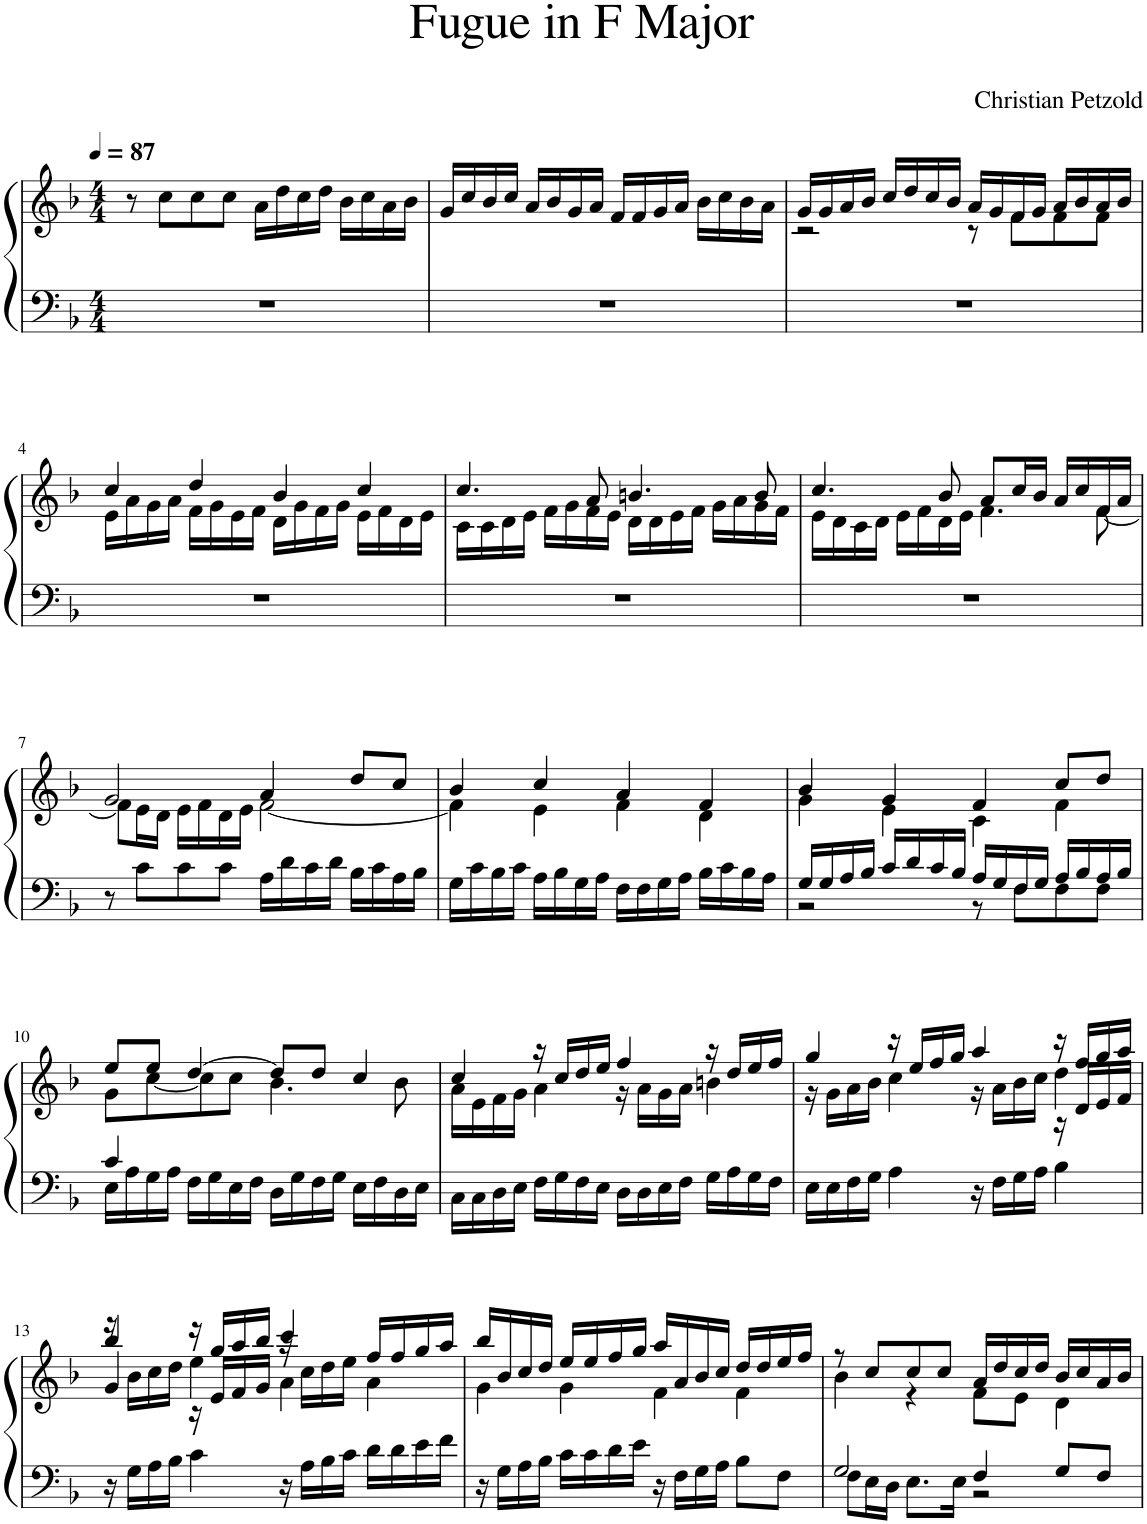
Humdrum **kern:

**kern	**kern
*part1	*part1
*staff2	*staff1
*I"Organ	*
*I'Org.	*
*clefF4	*clefG2
*k[b-]	*k[b-]
*M4/4	*M4/4
*MM87	*MM87
=1	=1
1r	8r
.	8cc\L
.	8cc\
.	8cc\J
.	16a\LL
.	16dd\
.	16cc\
.	16dd\JJ
.	16b-\LL
.	16cc\
.	16a\
.	16b-\JJ
=2	=2
1r	16g/LL
.	16cc/
.	16b-/
.	16cc/JJ
.	16a/LL
.	16b-/
.	16g/
.	16a/JJ
.	16f/LL
.	16f/
.	16g/
.	16a/JJ
.	16b-\LL
.	16cc\
.	16b-\
.	16a\JJ
=3	=3
*	*^
1r	16g/LL	2r
.	16g/	.
.	16a/	.
.	16b-/JJ	.
.	16cc/LL	.
.	16dd/	.
.	16cc/	.
.	16b-/JJ	.
.	16a/LL	8r
.	16g/	.
.	16f/	8f\L
.	16g/JJ	.
.	16a/LL	8f\
.	16b-/	.
.	16a/	8f\J
.	16b-/JJ	.
!!LO:LB:g=z	!!
=4	=4	=4
1r	4cc/	16e\LL
.	.	16a\
.	.	16g\
.	.	16a\JJ
.	4dd/	16f\LL
.	.	16g\
.	.	16e\
.	.	16f\JJ
.	4b-/	16d\LL
.	.	16g\
.	.	16f\
.	.	16g\JJ
.	4cc/	16e\LL
.	.	16f\
.	.	16d\
.	.	16e\JJ
=5	=5	=5
1r	4.cc/	16c\LL
.	.	16c\
.	.	16d\
.	.	16e\JJ
.	.	16f\LL
.	.	16g\
.	8a/	16f\
.	.	16e\JJ
.	4.bn/	16d\LL
.	.	16d\
.	.	16e\
.	.	16f\JJ
.	.	16g\LL
.	.	16a\
.	8b/	16g\
.	.	16f\JJ
=6	=6	=6
1r	4.cc/	16e\LL
.	.	16d\
.	.	16c\
.	.	16d\JJ
.	.	16e\LL
.	.	16f\
.	8b-/	16d\
.	.	16e\JJ
.	8a/L	4.f\
.	16cc/L	.
.	16b-/JJ	.
.	16a/LL	.
.	16cc/	.
.	16f/	[8f\
.	16a/JJ	.
!!LO:LB:g=z	!!
=7	=7	=7
8r	2g/	8f\L]
8c\L	.	16e\L
.	.	16d\JJ
8c\	.	16e\LL
.	.	16f\
8c\J	.	16d\
.	.	16e\JJ
16A\LL	4a/	[2f\
16d\	.	.
16c\	.	.
16d\JJ	.	.
16B-\LL	8dd/L	.
16c\	.	.
16A\	8cc/J	.
16B-\JJ	.	.
=8	=8	=8
16G\LL	4b-/	4f\]
16c\	.	.
16B-\	.	.
16c\JJ	.	.
16A\LL	4cc/	4e\
16B-\	.	.
16G\	.	.
16A\JJ	.	.
16F\LL	4a/	4f\
16F\	.	.
16G\	.	.
16A\JJ	.	.
16B-\LL	4f/	4d\
16c\	.	.
16B-\	.	.
16A\JJ	.	.
=9	=9	=9
*^	*	*
16G/LL	2r	4b-/	4g\
16G/	.	.	.
16A/	.	.	.
16B-/JJ	.	.	.
16c/LL	.	4g/	4e\
16d/	.	.	.
16c/	.	.	.
16B-/JJ	.	.	.
16A/LL	8r	4f/	4c\
16G/	.	.	.
16F/	8F\L	.	.
16G/JJ	.	.	.
16A/LL	8F\	8cc/L	4f\
16B-/	.	.	.
16A/	8F\J	8dd/J	.
16B-/JJ	.	.	.
!!LO:LB:g=z	!!
=10	=10	=10	=10
4c/	16E\LL	8ee/L	8g\L
.	16A\	.	.
.	16G\	8ee/J	[8cc\
.	16A\JJ	.	.
4ryy	16F\LL	[4dd/	8cc\]
.	16G\	.	.
.	16E\	.	8cc\J
.	16F\JJ	.	.
2ryy	16D\LL	8dd/L]	4.b-\
.	16G\	.	.
.	16F\	8dd/J	.
.	16G\JJ	.	.
.	16E\LL	4cc/	.
.	16F\	.	.
.	16D\	.	8b-\
.	16E\JJ	.	.
*v	*v	*	*
=11	=11	=11
16C\LL	4cc/	16a\LL
16C\	.	16e\
16D\	.	16f\
16E\JJ	.	16g\JJ
16F\LL	16r	4a\
16G\	16cc/LL	.
16F\	16dd/	.
16E\JJ	16ee/JJ	.
16D\LL	4ff/	16r
16D\	.	16a\LL
16E\	.	16g\
16F\JJ	.	16a\JJ
16G\LL	16r	4bn\
16A\	16dd/LL	.
16G\	16ee/	.
16F\JJ	16ff/JJ	.
=12	=12	=12
*	*	*^
16E\LL	4gg/	16r	2.ryy
16E\	.	16g\LL	.
16F\	.	16a\	.
16G\JJ	.	16b-\JJ	.
4A\	16r	4cc\	.
.	16ee/LL	.	.
.	16ff/	.	.
.	16gg/JJ	.	.
16r	4aa/	16r	.
16F\LL	.	16a\LL	.
16G\	.	16b-\	.
16A\JJ	.	16cc\JJ	.
4B-\	16r	4dd\	16r
.	16ff/LL	.	16d/LL
.	16gg/	.	16e/
.	16aa/JJ	.	16f/JJ
!!LO:LB:g=z	!!	!!
=13	=13	=13	=13
16r	4bb-/	16r	4g/
16G\LL	.	16b-\LL	.
16A\	.	16cc\	.
16B-\JJ	.	16dd\JJ	.
4c\	16r	4ee\	16r
.	16gg/LL	.	16e/LL
.	16aa/	.	16f/
.	16bb-/JJ	.	16g/JJ
16r	4ccc/	16r	4a\
16A\LL	.	16cc\LL	.
16B-\	.	16dd\	.
16c\JJ	.	16ee\JJ	.
16d\LL	16ff/LL	4a\	4ryy
16d\	16ff/	.	.
16e\	16gg/	.	.
16f\JJ	16aa/JJ	.	.
*	*	*v	*v
=14	=14	=14
16r	16bb-/LL	4g\
16G\LL	16b-/	.
16A\	16cc/	.
16B-\JJ	16dd/JJ	.
16c\LL	16ee/LL	4g\
16c\	16ee/	.
16d\	16ff/	.
16e\JJ	16gg/JJ	.
16r	16aa/LL	4f\
16F\LL	16a/	.
16G\	16b-/	.
16A\JJ	16cc/JJ	.
8B-\L	16dd/LL	4f\
.	16dd/	.
8F\J	16ee/	.
.	16ff/JJ	.
=15	=15	=15
*^	*	*
2G/	8F\L	8r	4b-\
.	16E\L	8cc/L	.
.	16D\JJ	.	.
.	8.E\L	8cc/	4r
.	.	8cc/J	.
.	16E\Jk	.	.
4F/	2r	16a/LL	8f\L
.	.	16dd/	.
.	.	16cc/	8e\J
.	.	16dd/JJ	.
8G/L	.	16b-/LL	4d\
.	.	16cc/	.
8F/J	.	16a/	.
.	.	16b-/JJ	.
*v	*v	*	*
*	*v	*v
=	=
*-	*-
